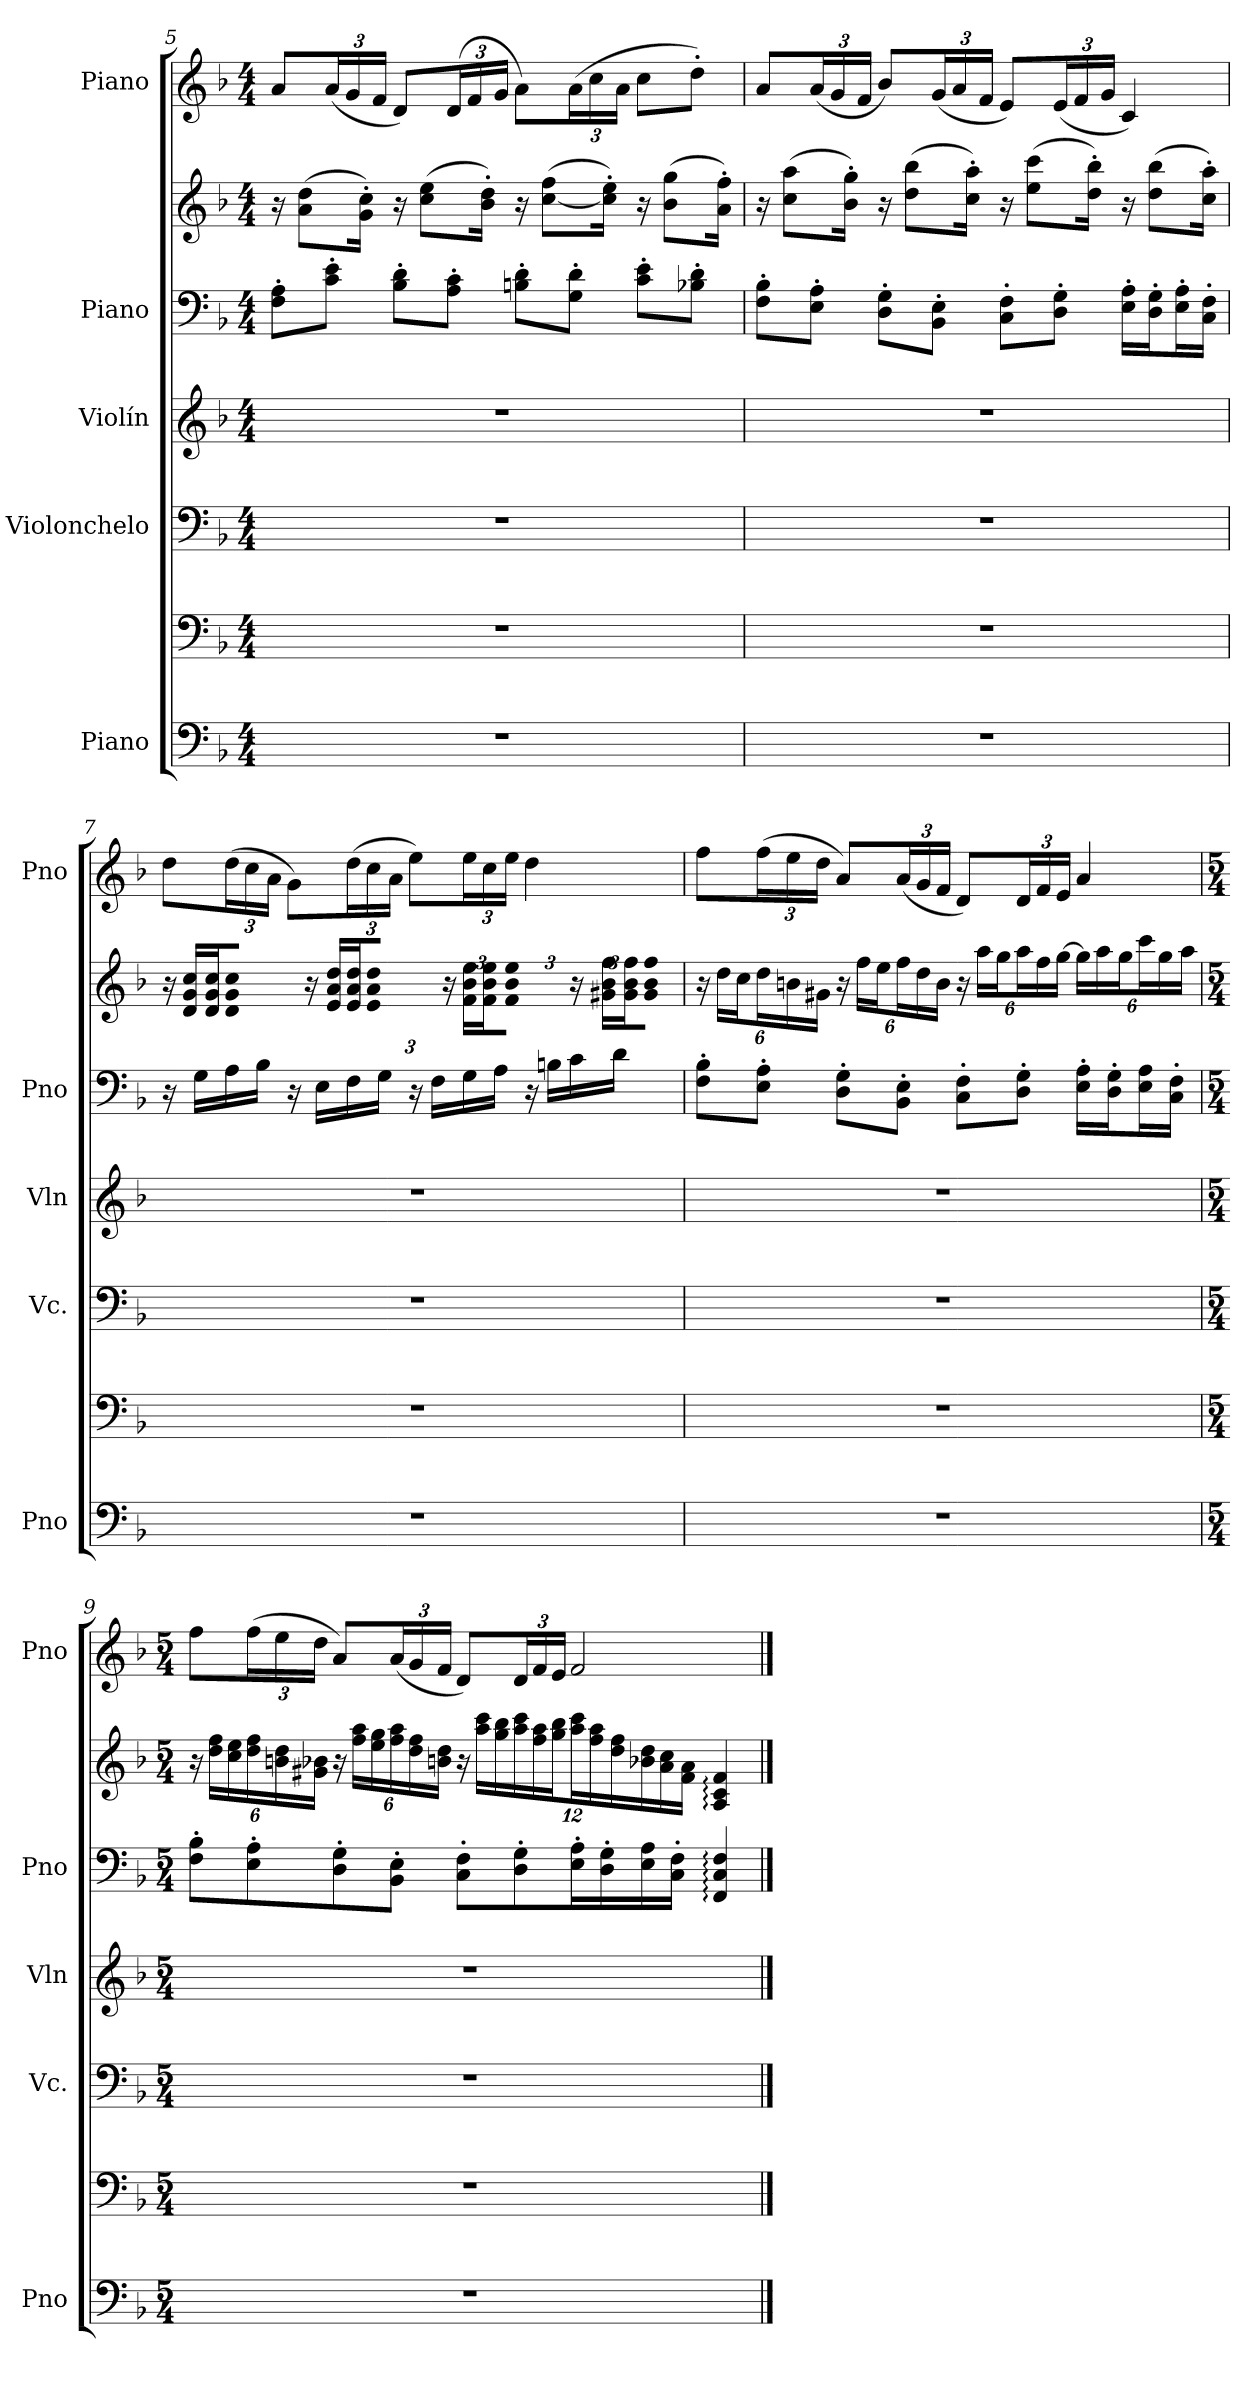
**kern	**kern	**kern	**kern	**kern	**kern	**kern
*part5	*part5	*part4	*part3	*part2	*part2	*part1
*staff7	*staff6	*staff5	*staff4	*staff3	*staff2	*staff1
*I"Piano	*	*I"Violonchelo	*I"Violín	*I"Piano	*	*I"Piano
*I'Pno	*	*I'Vc.	*I'Vln	*I'Pno	*	*I'Pno
*clefF4	*clefF4	*clefF4	*clefG2	*clefF4	*clefG2	*clefG2
*k[b-]	*k[b-]	*k[b-]	*k[b-]	*k[b-]	*k[b-]	*k[b-]
*M4/4	*M4/4	*M4/4	*M4/4	*M4/4	*M4/4	*M4/4
=5	=5	=5	=5	=5	=5	=5
1r	1r	1r	1r	8F'\ 8A'\L	16r	8a/L
.	.	.	.	.	(>8a\ 8dd\L	.
*	*	*	*	*	*	*Xbrackettup
.	.	.	.	8c'\ 8e'\J	.	(<24a/L
.	.	.	.	.	.	24g/
.	.	.	.	.	16g'\ 16cc'\Jk)	.
.	.	.	.	.	.	24f/JJ
.	.	.	.	8B-'\ 8d'\L	16r	8d/L)
.	.	.	.	.	(>8cc\ 8ee\L	.
.	.	.	.	8A'\ 8c'\J	.	(>24d/L
.	.	.	.	.	.	24f/
.	.	.	.	.	16b-'\ 16dd'\Jk)	.
.	.	.	.	.	.	24g/JJ
.	.	.	.	8Bn'\ 8d'\L	16r	8a\L)
.	.	.	.	.	(>[8cc\ 8ff\L	.
.	.	.	.	8G'\ 8d'\J	.	(>24a\L
.	.	.	.	.	.	24cc\
.	.	.	.	.	16cc]'\ 16ee'\Jk)	.
.	.	.	.	.	.	24a\JJ
.	.	.	.	8c'\ 8e'\L	16r	8cc\L
.	.	.	.	.	(>8b-\ 8gg\L	.
.	.	.	.	8B-X'\ 8d'\J	.	8dd'\J)
.	.	.	.	.	16a'\ 16ff'\Jk)	.
=6	=6	=6	=6	=6	=6	=6
1r	1r	1r	1r	8F'\ 8B-'\L	16r	8a/L
.	.	.	.	.	(>8cc\ 8aa\L	.
.	.	.	.	8E'\ 8A'\J	.	(<24a/L
.	.	.	.	.	.	24g/
.	.	.	.	.	16b-'\ 16gg'\Jk)	.
.	.	.	.	.	.	24f/JJ
.	.	.	.	8D'\ 8G'\L	16r	8b-/L)
.	.	.	.	.	(>8dd\ 8bb-\L	.
.	.	.	.	8BB-'\ 8E'\J	.	(<24g/L
.	.	.	.	.	.	24a/
.	.	.	.	.	16cc'\ 16aa'\Jk)	.
.	.	.	.	.	.	24f/JJ
.	.	.	.	8C'\ 8F'\L	16r	8e/L)
.	.	.	.	.	(>8ee\ 8ccc\L	.
.	.	.	.	8D'\ 8G'\J	.	(<24e/L
.	.	.	.	.	.	24f/
.	.	.	.	.	16dd'\ 16bb-'\Jk)	.
.	.	.	.	.	.	24g/JJ
.	.	.	.	16E'\ 16A'\LL	16r	4c/)
.	.	.	.	16D'\ 16G'\J	(>8dd\ 8bb-\L	.
.	.	.	.	16E'\ 16A'\L	.	.
.	.	.	.	16C'\ 16F'\JJ	16cc'\ 16aa'\Jk)	.
!!LO:LB:g=z
=7	=7	=7	=7	=7	=7	=7
*	*	*	*	*	*Xbrackettup	*
1r	1r	1r	1r	16r	24r	8dd\L
.	.	.	.	.	24d/ 24g/ 24cc/LL	.
.	.	.	.	16G\LL	.	.
.	.	.	.	.	24d/ 24g/ 24cc/J	.
.	.	.	.	16A\	8d/ 8g/ 8cc/J	(>24dd\L
.	.	.	.	.	.	24cc\
.	.	.	.	16B-\JJ	.	.
.	.	.	.	.	.	24a\JJ
.	.	.	.	16r	24r	8g\L)
.	.	.	.	.	24e/ 24a/ 24dd/LL	.
.	.	.	.	16E\LL	.	.
.	.	.	.	.	24e/ 24a/ 24dd/J	.
.	.	.	.	16F\	8e/ 8a/ 8dd/J	(>24dd\L
.	.	.	.	.	.	24cc\
.	.	.	.	16G\JJ	.	.
.	.	.	.	.	.	24a\JJ
.	.	.	.	16r	24r	8ee\L)
.	.	.	.	.	24f\ 24b-\ 24ee\LL	.
.	.	.	.	16F\LL	.	.
.	.	.	.	.	24f\ 24b-\ 24ee\J	.
.	.	.	.	16G\	8f\ 8b-\ 8ee\J	24ee\L
.	.	.	.	.	.	24cc\
.	.	.	.	16A\JJ	.	.
.	.	.	.	.	.	24ee\JJ
.	.	.	.	16r	24r	4dd\
.	.	.	.	.	24g#X\ 24b-\ 24ff\LL	.
.	.	.	.	16Bn\LL	.	.
.	.	.	.	.	24g#\ 24b-\ 24ff\J	.
.	.	.	.	16c\	8g#\ 8b-\ 8ff\J	.
.	.	.	.	16d\JJ	.	.
=8	=8	=8	=8	=8	=8	=8
1r	1r	1r	1r	8F'\ 8B-'\L	24r	8ff\L
.	.	.	.	.	24dd\LL	.
.	.	.	.	.	24cc\J	.
.	.	.	.	8E'\ 8A'\J	24dd\L	(>24ff\L
.	.	.	.	.	24bn\	24ee\
.	.	.	.	.	24g#X\JJ	24dd\JJ
.	.	.	.	8D'\ 8G'\L	24r	8a/L)
.	.	.	.	.	24ff\LL	.
.	.	.	.	.	24ee\J	.
.	.	.	.	8BB-'\ 8E'\J	24ff\L	(<24a/L
.	.	.	.	.	24dd\	24g/
.	.	.	.	.	24b\JJ	24f/JJ
.	.	.	.	8C'\ 8F'\L	24r	8d/L)
.	.	.	.	.	24aa\LL	.
.	.	.	.	.	24gg\J	.
.	.	.	.	8D'\ 8G'\J	24aa\L	24d/L
.	.	.	.	.	24ff\	24f/
.	.	.	.	.	[24gg\JJ	24e/JJ
.	.	.	.	16E'\ 16A'\LL	24gg\LL]	4a/
.	.	.	.	.	24aa\	.
.	.	.	.	16D'\ 16G'\J	.	.
.	.	.	.	.	24gg\J	.
.	.	.	.	16E\ 16A\L	24ccc\L	.
.	.	.	.	.	24gg\	.
.	.	.	.	16C'\ 16F'\JJ	.	.
.	.	.	.	.	24aa\JJ	.
=9	=9	=9	=9	=9	=9	=9
*M5/4	*M5/4	*M5/4	*M5/4	*M5/4	*M5/4	*M5/4
*	*	*	*	*	*	*^
4%5r	4%5r	4%5r	4%5r	8F'\ 8B-'\L	24r	8ff\L	3%2ryy
.	.	.	.	.	24dd\ 24ff\LL	.	.
.	.	.	.	.	24cc\ 24ee\	.	.
.	.	.	.	8E'\ 8A'\	24dd\ 24ff\	(>24ff\L	.
.	.	.	.	.	24bn\ 24dd\	24ee\	.
.	.	.	.	.	24g#X\ 24b-X\JJ	24dd\JJ	.
.	.	.	.	8D'\ 8G'\	24r	8a/L)	.
.	.	.	.	.	24ff\ 24aa\LL	.	.
.	.	.	.	.	24ee\ 24gg\	.	.
.	.	.	.	8BB-'\ 8E'\J	24ff\ 24aa\	(<24a/L	.
.	.	.	.	.	24dd\ 24ff\	24g/	.
.	.	.	.	.	24bn\ 24dd\JJ	24f/JJ	.
.	.	.	.	8C'\ 8F'\L	24r	8d/L)	.
.	.	.	.	.	24aa\ 24ccc\LL	.	.
.	.	.	.	.	24gg\ 24bb-\	.	.
.	.	.	.	8D'\ 8G'\	24aa\ 24ccc\	24d/L	.
.	.	.	.	.	24ff\ 24aa\	24f/	12.ryy
.	.	.	.	.	24gg\ 24bb-\J	24e/JJ	.
.	.	.	.	16E'\ 16A'\L	24aa\ 24ccc\L	2f/	.
*	*	*	*	*	*	*MM25	*
.	.	.	.	.	24ff\ 24aa\	.	6ryy
.	.	.	.	16D'\ 16G'\	.	.	.
.	.	.	.	.	24dd\ 24ff\	.	.
.	.	.	.	16E\ 16A\	24b-X\ 24dd\	.	.
.	.	.	.	.	24a\ 24cc\	.	.
.	.	.	.	16C'\ 16F'\JJ	.	.	.
.	.	.	.	.	24f\ 24a\JJ	.	24ryy
.	.	.	.	4FF/: 4C/: 4F/:	4A/: 4c/: 4f/:	.	4ryy
*	*	*	*	*	*	*v	*v
==	==	==	==	==	==	==
*-	*-	*-	*-	*-	*-	*-
